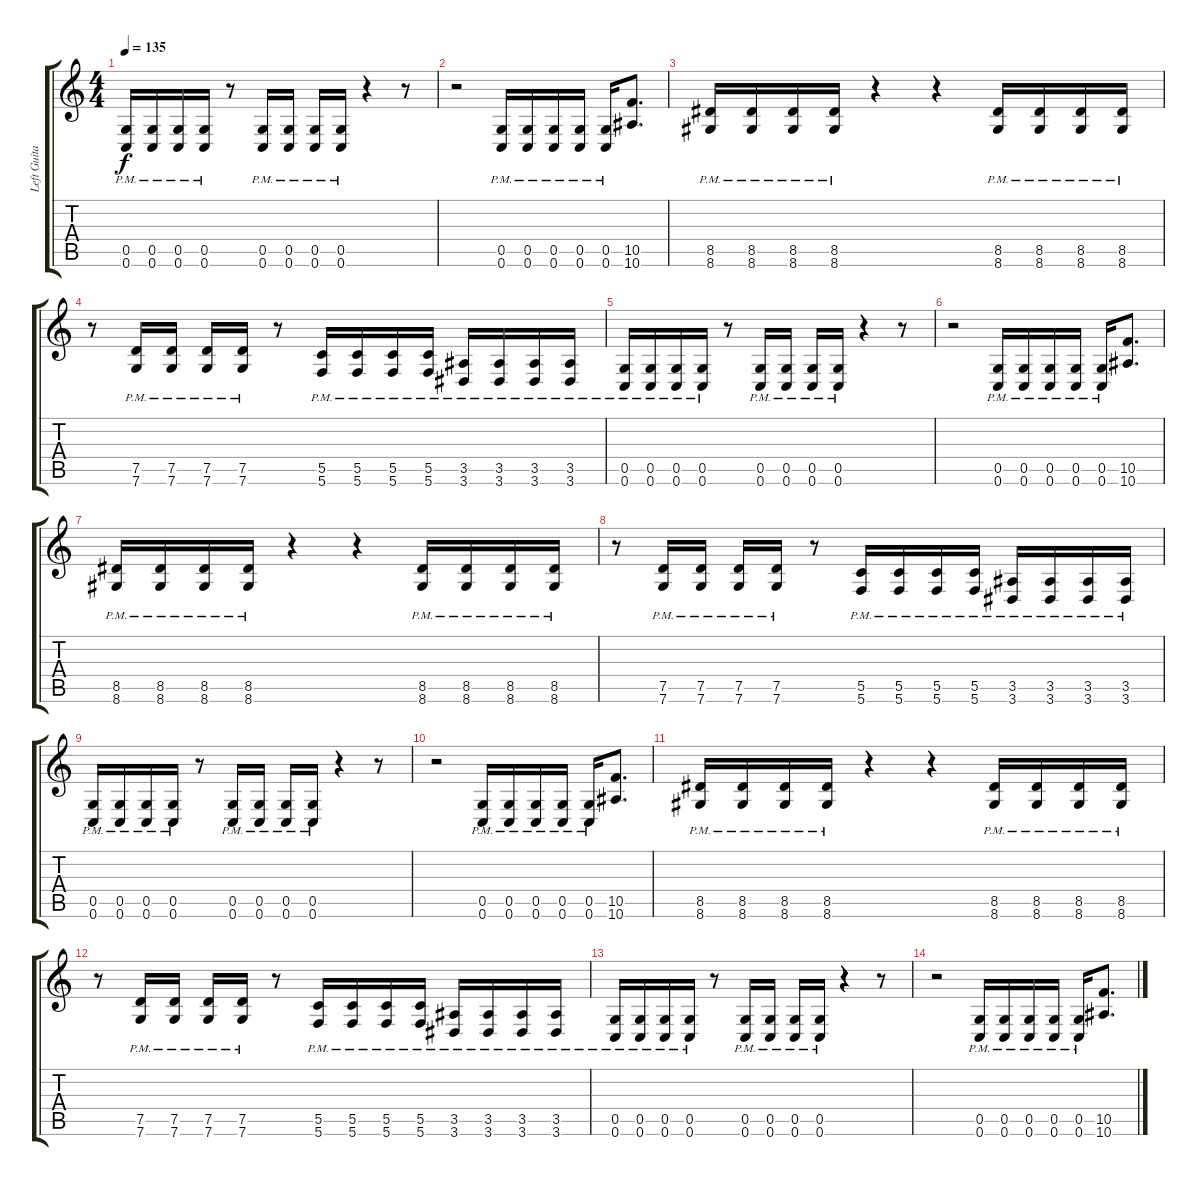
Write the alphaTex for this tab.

\track ("Left Guitar" "Left Guita") {instrument distortionguitar}
\staff {score tabs}
\tuning (D4 A3 F3 C3 G2 C2) {hide}
\ts (4 4)
\tempo 135
\clef g2
\ks c
(0.5{pm} 0.6{pm}).16{dy f} (0.5{pm} 0.6{pm}).16 (0.5{pm} 0.6{pm}).16 (0.5{pm} 0.6{pm}).16 r.8 (0.5{pm} 0.6{pm}).16 (0.5{pm} 0.6{pm}).16 (0.5{pm} 0.6{pm}).16 (0.5{pm} 0.6{pm}).16 r.4 r.8 |
r.2 (0.5{pm} 0.6{pm}).16 (0.5{pm} 0.6{pm}).16 (0.5{pm} 0.6{pm}).16 (0.5{pm} 0.6{pm}).16 (0.5{pm} 0.6{pm}).16 (10.5 10.6).8{d} |
(8.5{pm} 8.6{pm}).16 (8.5{pm} 8.6{pm}).16 (8.5{pm} 8.6{pm}).16 (8.5{pm} 8.6{pm}).16 r.4 r.4 (8.5{pm} 8.6{pm}).16 (8.5{pm} 8.6{pm}).16 (8.5{pm} 8.6{pm}).16 (8.5{pm} 8.6{pm}).16 |
r.8 (7.5{pm} 7.6{pm}).16 (7.5{pm} 7.6{pm}).16 (7.5{pm} 7.6{pm}).16 (7.5{pm} 7.6{pm}).16 r.8 (5.5{pm} 5.6{pm}).16 (5.5{pm} 5.6{pm}).16 (5.5{pm} 5.6{pm}).16 (5.5{pm} 5.6{pm}).16 (3.5{pm} 3.6{pm}).16 (3.5{pm} 3.6{pm}).16 (3.5{pm} 3.6{pm}).16 (3.5{pm} 3.6{pm}).16 |
(0.5{pm} 0.6{pm}).16 (0.5{pm} 0.6{pm}).16 (0.5{pm} 0.6{pm}).16 (0.5{pm} 0.6{pm}).16 r.8 (0.5{pm} 0.6{pm}).16 (0.5{pm} 0.6{pm}).16 (0.5{pm} 0.6{pm}).16 (0.5{pm} 0.6{pm}).16 r.4 r.8 |
r.2 (0.5{pm} 0.6{pm}).16 (0.5{pm} 0.6{pm}).16 (0.5{pm} 0.6{pm}).16 (0.5{pm} 0.6{pm}).16 (0.5{pm} 0.6{pm}).16 (10.5 10.6).8{d} |
(8.5{pm} 8.6{pm}).16 (8.5{pm} 8.6{pm}).16 (8.5{pm} 8.6{pm}).16 (8.5{pm} 8.6{pm}).16 r.4 r.4 (8.5{pm} 8.6{pm}).16 (8.5{pm} 8.6{pm}).16 (8.5{pm} 8.6{pm}).16 (8.5{pm} 8.6{pm}).16 |
r.8 (7.5{pm} 7.6{pm}).16 (7.5{pm} 7.6{pm}).16 (7.5{pm} 7.6{pm}).16 (7.5{pm} 7.6{pm}).16 r.8 (5.5{pm} 5.6{pm}).16 (5.5{pm} 5.6{pm}).16 (5.5{pm} 5.6{pm}).16 (5.5{pm} 5.6{pm}).16 (3.5{pm} 3.6{pm}).16 (3.5{pm} 3.6{pm}).16 (3.5{pm} 3.6{pm}).16 (3.5{pm} 3.6{pm}).16 |
(0.5{pm} 0.6{pm}).16 (0.5{pm} 0.6{pm}).16 (0.5{pm} 0.6{pm}).16 (0.5{pm} 0.6{pm}).16 r.8 (0.5{pm} 0.6{pm}).16 (0.5{pm} 0.6{pm}).16 (0.5{pm} 0.6{pm}).16 (0.5{pm} 0.6{pm}).16 r.4 r.8 |
r.2 (0.5{pm} 0.6{pm}).16 (0.5{pm} 0.6{pm}).16 (0.5{pm} 0.6{pm}).16 (0.5{pm} 0.6{pm}).16 (0.5{pm} 0.6{pm}).16 (10.5 10.6).8{d} |
(8.5{pm} 8.6{pm}).16 (8.5{pm} 8.6{pm}).16 (8.5{pm} 8.6{pm}).16 (8.5{pm} 8.6{pm}).16 r.4 r.4 (8.5{pm} 8.6{pm}).16 (8.5{pm} 8.6{pm}).16 (8.5{pm} 8.6{pm}).16 (8.5{pm} 8.6{pm}).16 |
r.8 (7.5{pm} 7.6{pm}).16 (7.5{pm} 7.6{pm}).16 (7.5{pm} 7.6{pm}).16 (7.5{pm} 7.6{pm}).16 r.8 (5.5{pm} 5.6{pm}).16 (5.5{pm} 5.6{pm}).16 (5.5{pm} 5.6{pm}).16 (5.5{pm} 5.6{pm}).16 (3.5{pm} 3.6{pm}).16 (3.5{pm} 3.6{pm}).16 (3.5{pm} 3.6{pm}).16 (3.5{pm} 3.6{pm}).16 |
(0.5{pm} 0.6{pm}).16{volume 0} (0.5{pm} 0.6{pm}).16 (0.5{pm} 0.6{pm}).16 (0.5{pm} 0.6{pm}).16 r.8 (0.5{pm} 0.6{pm}).16 (0.5{pm} 0.6{pm}).16 (0.5{pm} 0.6{pm}).16 (0.5{pm} 0.6{pm}).16 r.4 r.8 |
r.2 (0.5{pm} 0.6{pm}).16 (0.5{pm} 0.6{pm}).16 (0.5{pm} 0.6{pm}).16 (0.5{pm} 0.6{pm}).16 (0.5{pm} 0.6{pm}).16 (10.5 10.6).8{d}
